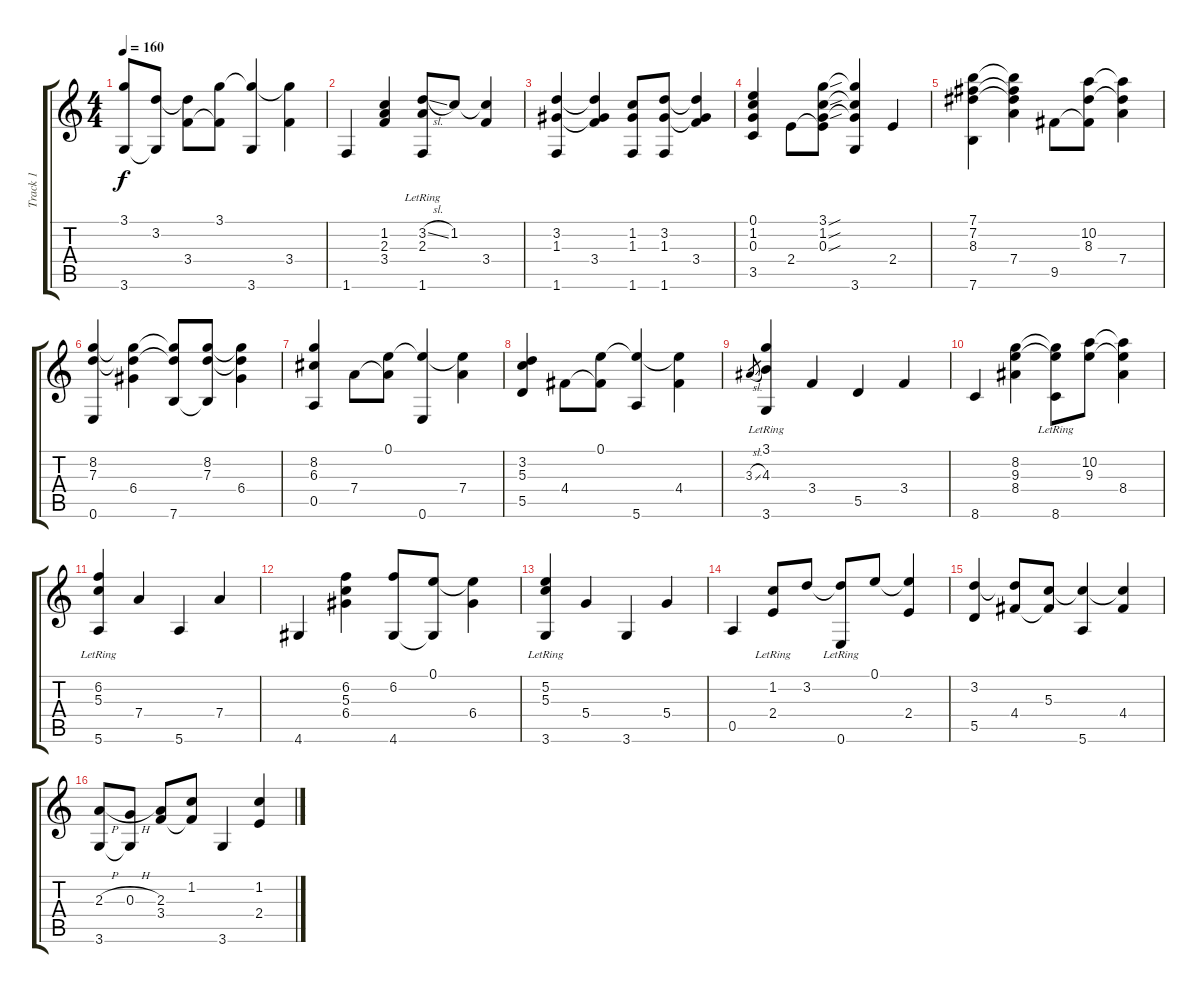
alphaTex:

\track ("Track 1" "Track 1") {instrument acousticguitarnylon}
\staff {score tabs}
\tuning (E4 B3 G3 D3 A2 E2) {hide}
\ts (4 4)
\tempo 160
\clef g2
\ks c
(3.1 3.6).8{dy f} (3.2 3.6{t}).8 (3.2{t} 3.4).8 (3.1 3.4{t}).8 (3.1{t} 3.6).4 (3.1{t} 3.4).4 |
1.6.4 (1.2 2.3 3.4).4 (3.2{sl} 2.3{lr} 1.6).8 1.2.8 (1.2{t} 3.4).4 |
(3.2 1.3 1.6).4 (3.2{t} 1.3{t} 3.4).4 (1.2 1.3 1.6).8 (3.2 1.3 1.6).8 (3.2{t} 1.3{t} 3.4).4 |
(0.1 1.2 0.3 3.5).4 2.4.8 (3.1{sou} 1.2{sou} 0.3{sou} 2.4{t}).8 (3.1{t} 1.2{t} 0.3{t} 3.6).4 2.4.4 |
(7.1 7.2 8.3 7.6).4 (7.1{t} 7.2{t} 8.3{t} 7.4).4 9.5.8 (10.2 8.3 9.5{t}).8 (10.2{t} 8.3{t} 7.4).4 |
(8.2 7.3 0.6).4 (8.2{t} 7.3{t} 6.4).4 (8.2{t} 7.3{t} 7.6).8 (8.2 7.3 7.6{t}).8 (8.2{t} 7.3{t} 6.4).4 |
(8.2 6.3 0.5).4 7.4.8 (0.1 7.4{t}).8 (0.1{t} 0.6).4 (0.1{t} 7.4).4 |
(3.2 5.3 5.5).4 4.4.8 (0.1 4.4{t}).8 (0.1{t} 5.6).4 (0.1{t} 4.4).4 |
3.3{sl}.8{gr} (3.1{lr} 4.3{lr} 3.6).4 3.4.4 5.5.4 3.4.4 |
8.6.4 (8.2 9.3 8.4).4 (8.2{t} 9.3{t} 8.6{lr}).8 (10.2 9.3).8 (10.2{t} 9.3{t} 8.4).4 |
(6.2{lr} 5.3{lr} 5.6).4 7.4.4 5.6.4 7.4.4 |
4.6.4 (6.2 5.3 6.4).4 (6.2 4.6).8 (0.1 4.6{t}).8 (0.1{t} 6.4).4 |
(5.2{lr} 5.3{lr} 3.6).4 5.4.4 3.6.4 5.4.4 |
0.5.4 (1.2 2.4{lr}).8 3.2.8 (3.2{t} 0.6{lr}).8 0.1.8 (0.1{t} 2.4).4 |
(3.2 5.5).4 (3.2{t} 4.4).8 (5.3 4.4{t}).8 (5.3{t} 5.6).4 (5.3{t} 4.4).4 |
(2.3{h} 3.6).8 (0.3{h} 3.6{t}).8 (2.3 3.4).8 (1.2 3.4{t}).8 3.6.4 (1.2 2.4).4
